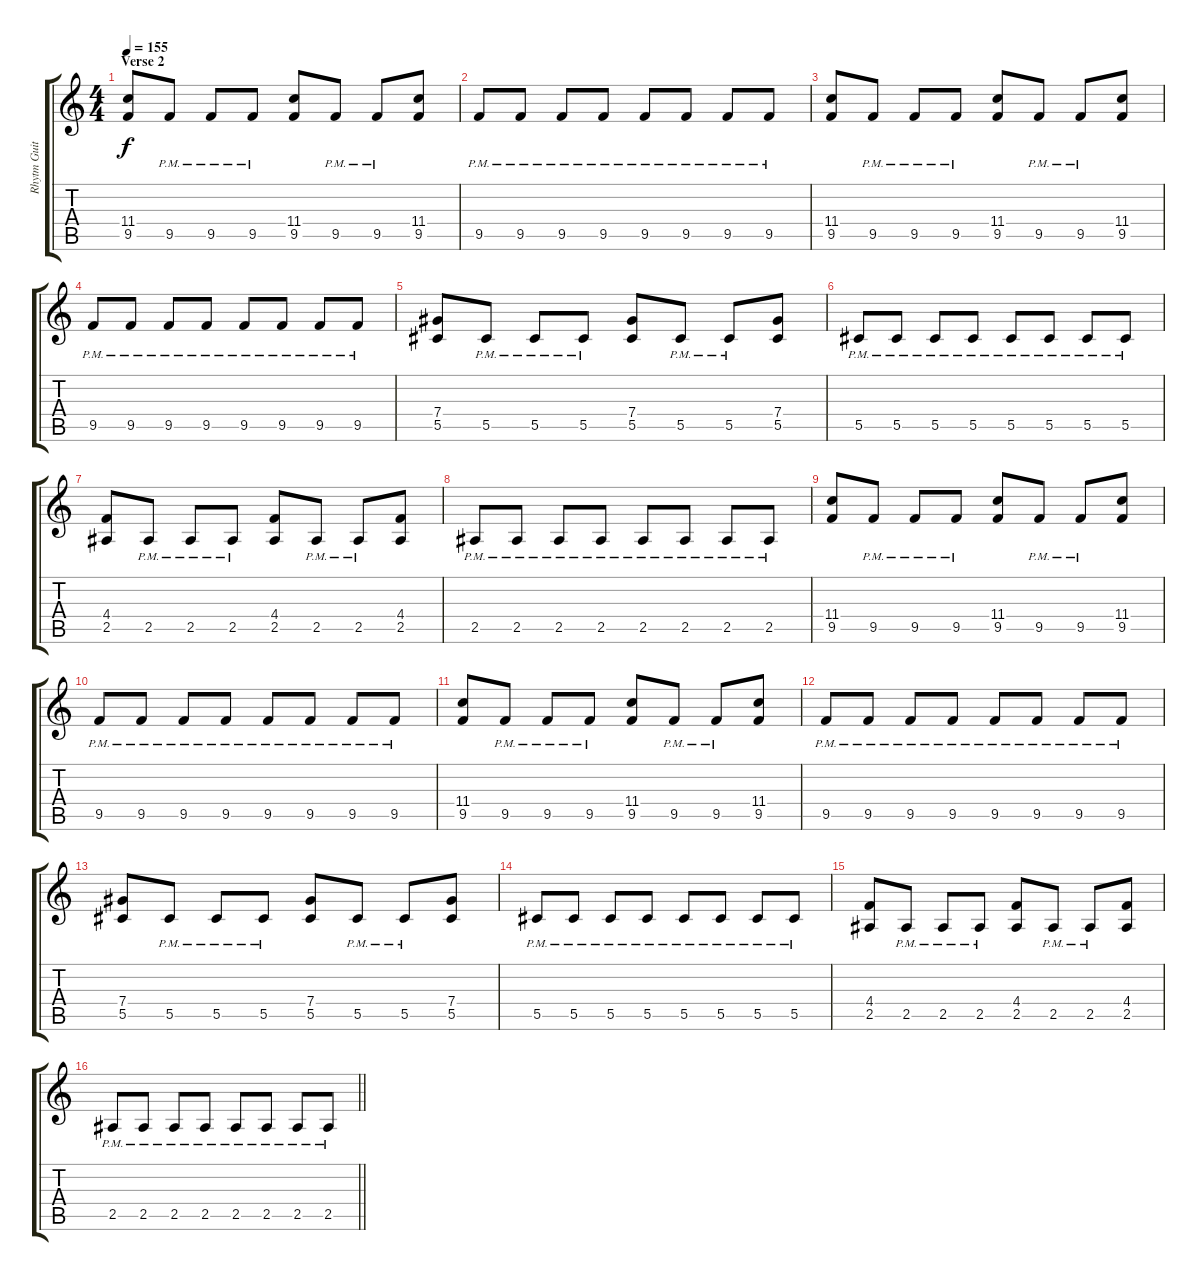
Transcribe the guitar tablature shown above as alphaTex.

\track ("Rhytm Guitar [L]" "Rhytm Guit") {instrument distortionguitar}
\staff {score tabs}
\tuning (Eb4 Bb3 Gb3 Db3 Ab2 Db2) {hide}
\ts (4 4)
\section ("" "Verse 2")
\tempo 155
\clef g2
\ks c
(11.4 9.5).8{dy f volume 10} 9.5{pm}.8 9.5{pm}.8 9.5{pm}.8 (11.4 9.5).8 9.5{pm}.8 9.5{pm}.8 (11.4 9.5).8 |
9.5{pm}.8 9.5{pm}.8 9.5{pm}.8 9.5{pm}.8 9.5{pm}.8 9.5{pm}.8 9.5{pm}.8 9.5{pm}.8 |
(11.4 9.5).8 9.5{pm}.8 9.5{pm}.8 9.5{pm}.8 (11.4 9.5).8 9.5{pm}.8 9.5{pm}.8 (11.4 9.5).8 |
9.5{pm}.8 9.5{pm}.8 9.5{pm}.8 9.5{pm}.8 9.5{pm}.8 9.5{pm}.8 9.5{pm}.8 9.5{pm}.8 |
(7.4 5.5).8 5.5{pm}.8 5.5{pm}.8 5.5{pm}.8 (7.4 5.5).8 5.5{pm}.8 5.5{pm}.8 (7.4 5.5).8 |
5.5{pm}.8 5.5{pm}.8 5.5{pm}.8 5.5{pm}.8 5.5{pm}.8 5.5{pm}.8 5.5{pm}.8 5.5{pm}.8 |
(4.4 2.5).8 2.5{pm}.8 2.5{pm}.8 2.5{pm}.8 (4.4 2.5).8 2.5{pm}.8 2.5{pm}.8 (4.4 2.5).8 |
2.5{pm}.8 2.5{pm}.8 2.5{pm}.8 2.5{pm}.8 2.5{pm}.8 2.5{pm}.8 2.5{pm}.8 2.5{pm}.8 |
(11.4 9.5).8 9.5{pm}.8 9.5{pm}.8 9.5{pm}.8 (11.4 9.5).8 9.5{pm}.8 9.5{pm}.8 (11.4 9.5).8 |
9.5{pm}.8 9.5{pm}.8 9.5{pm}.8 9.5{pm}.8 9.5{pm}.8 9.5{pm}.8 9.5{pm}.8 9.5{pm}.8 |
(11.4 9.5).8 9.5{pm}.8 9.5{pm}.8 9.5{pm}.8 (11.4 9.5).8 9.5{pm}.8 9.5{pm}.8 (11.4 9.5).8 |
9.5{pm}.8 9.5{pm}.8 9.5{pm}.8 9.5{pm}.8 9.5{pm}.8 9.5{pm}.8 9.5{pm}.8 9.5{pm}.8 |
(7.4 5.5).8 5.5{pm}.8 5.5{pm}.8 5.5{pm}.8 (7.4 5.5).8 5.5{pm}.8 5.5{pm}.8 (7.4 5.5).8 |
5.5{pm}.8 5.5{pm}.8 5.5{pm}.8 5.5{pm}.8 5.5{pm}.8 5.5{pm}.8 5.5{pm}.8 5.5{pm}.8 |
(4.4 2.5).8 2.5{pm}.8 2.5{pm}.8 2.5{pm}.8 (4.4 2.5).8 2.5{pm}.8 2.5{pm}.8 (4.4 2.5).8 |
\barLineRight lightlight
2.5{pm}.8 2.5{pm}.8 2.5{pm}.8 2.5{pm}.8 2.5{pm}.8 2.5{pm}.8 2.5{pm}.8 2.5{pm}.8
